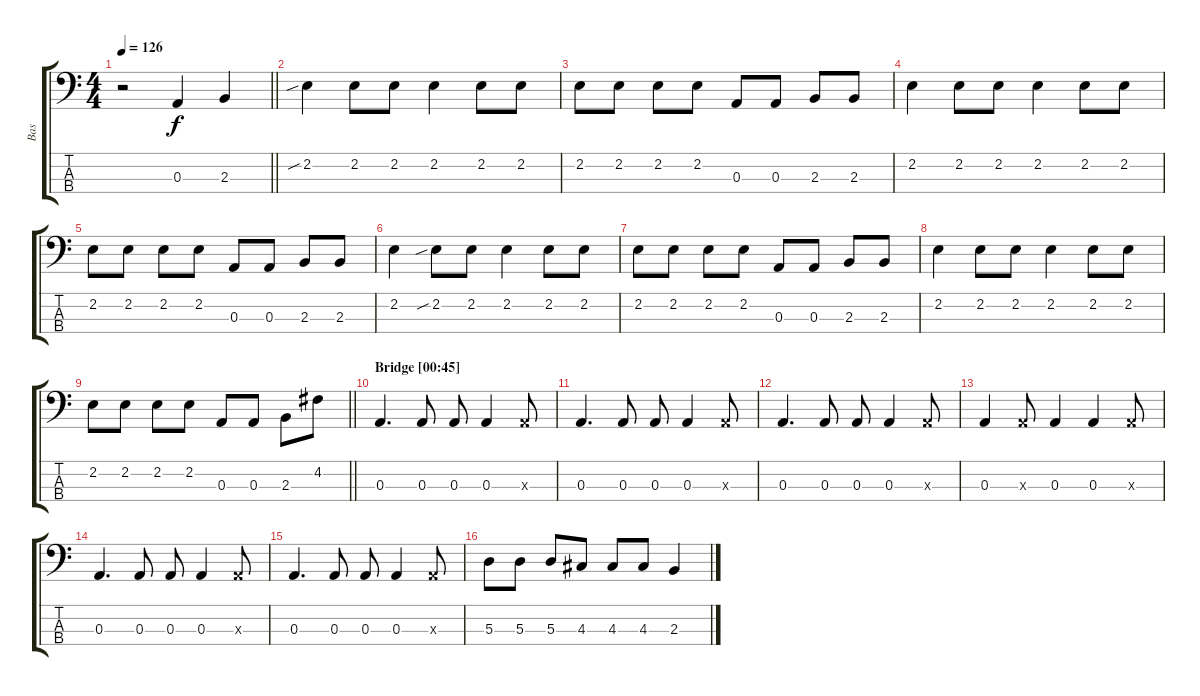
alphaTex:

\track ("Bas" "Bas") {instrument electricbassfinger}
\staff {score tabs}
\tuning (G2 D2 A1 E1) {hide}
\ts (4 4)
\tempo 126
\clef f4
\barLineRight lightlight
\ks c
r.2{dy f} 0.3.4 2.3.4 |
\section ("" "")
2.2{sib}.4 2.2.8 2.2.8 2.2.4 2.2.8 2.2.8 |
2.2.8 2.2.8 2.2.8 2.2.8 0.3.8 0.3.8 2.3.8 2.3.8 |
2.2.4 2.2.8 2.2.8 2.2.4 2.2.8 2.2.8 |
2.2.8 2.2.8 2.2.8 2.2.8 0.3.8 0.3.8 2.3.8 2.3.8 |
2.2.4 2.2{sib}.8 2.2.8 2.2.4 2.2.8 2.2.8 |
2.2.8 2.2.8 2.2.8 2.2.8 0.3.8 0.3.8 2.3.8 2.3.8 |
2.2.4 2.2.8 2.2.8 2.2.4 2.2.8 2.2.8 |
\barLineRight lightlight
2.2.8 2.2.8 2.2.8 2.2.8 0.3.8 0.3.8 2.3.8 4.2.8 |
\section ("" "Bridge [00:45]")
0.3.4{d} 0.3.8 0.3.8 0.3.4 0.3{x}.8 |
0.3.4{d} 0.3.8 0.3.8 0.3.4 0.3{x}.8 |
0.3.4{d} 0.3.8 0.3.8 0.3.4 0.3{x}.8 |
0.3.4 0.3{x}.8 0.3.4 0.3.4 0.3{x}.8 |
0.3.4{d} 0.3.8 0.3.8 0.3.4 0.3{x}.8 |
0.3.4{d} 0.3.8 0.3.8 0.3.4 0.3{x}.8 |
5.3.8 5.3.8 5.3.8 4.3.8 4.3.8 4.3.8 2.3.4
